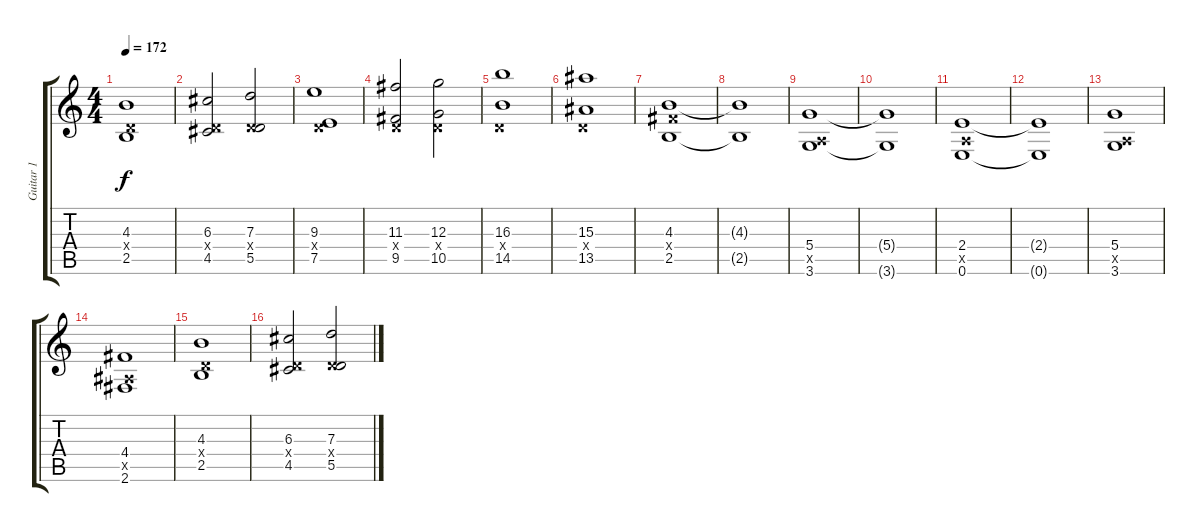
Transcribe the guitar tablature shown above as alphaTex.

\track ("Guitar 1" "Guitar 1") {instrument overdrivenguitar}
\staff {score tabs}
\tuning (E4 B3 G3 D3 A2 E2) {hide}
\ts (4 4)
\tempo 172
\clef g2
\ks c
(4.3 0.4{x} 2.5).1{dy f} |
(6.3 0.4{x} 4.5).2 (7.3 0.4{x} 5.5).2 |
(9.3 0.4{x} 7.5).1 |
(11.3 0.4{x} 9.5).2 (12.3 0.4{x} 10.5).2 |
(16.3 0.4{x} 14.5).1 |
(15.3 0.4{x} 13.5).1 |
(4.3 4.4{x} 2.5).1 |
(4.3{t} 2.5{t}).1 |
(5.4 0.5{x} 3.6).1 |
(5.4{t} 3.6{t}).1 |
(2.4 0.5{x} 0.6).1 |
(2.4{t} 0.6{t}).1 |
(5.4 0.5{x} 3.6).1 |
(4.4 1.5{x} 2.6).1 |
(4.3 0.4{x} 2.5).1 |
(6.3 0.4{x} 4.5).2 (7.3 0.4{x} 5.5).2
